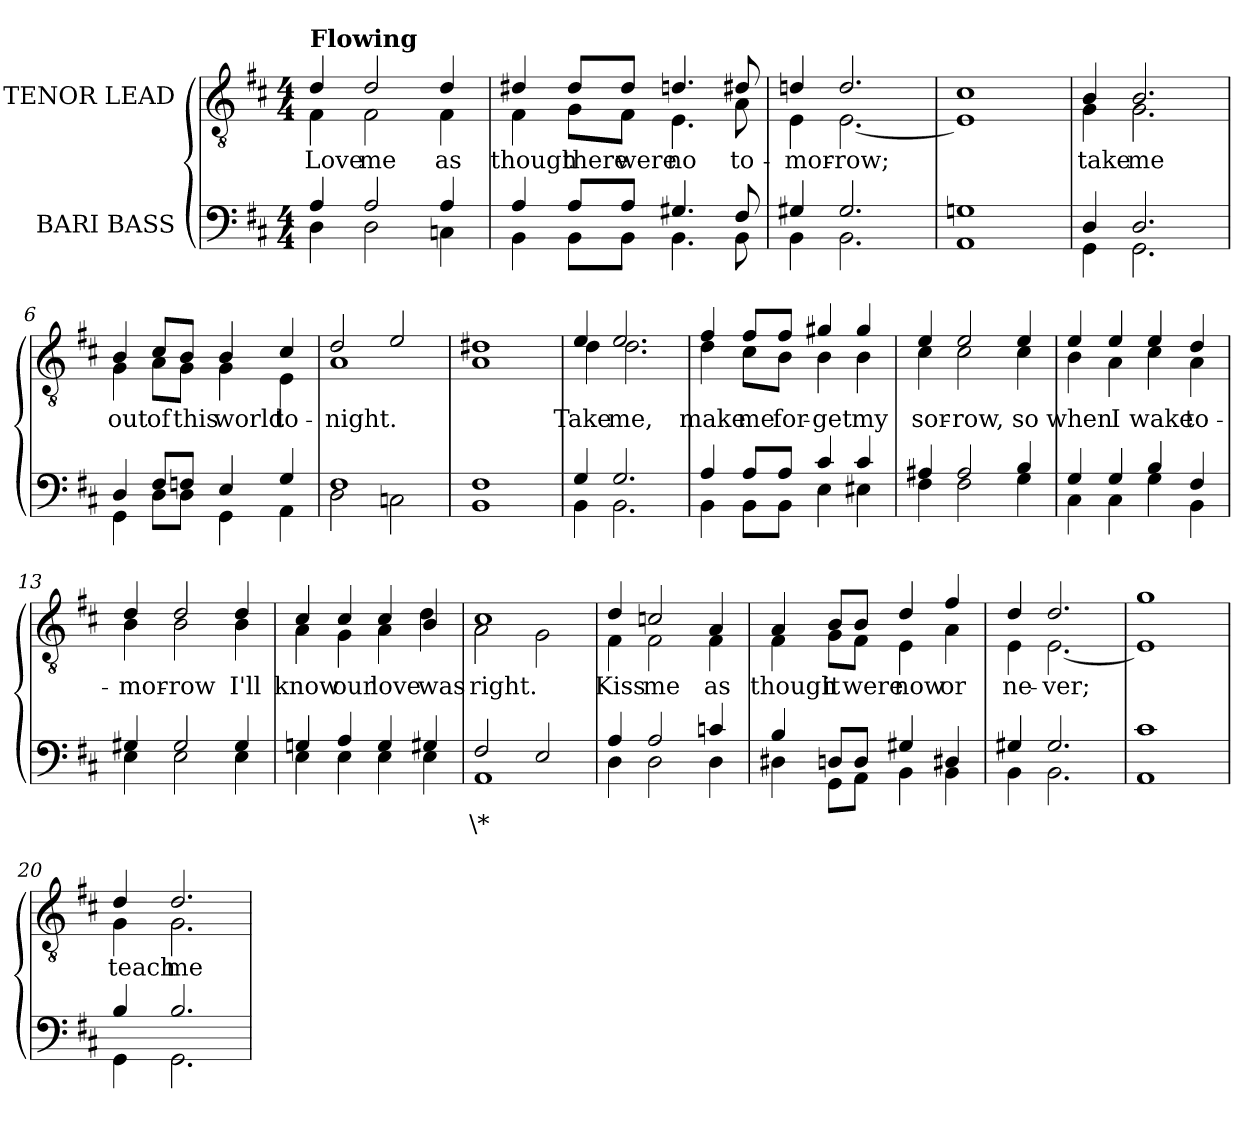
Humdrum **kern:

**kern	**text	**kern	**text
*part2	*part2	*part1	*part1
*staff2	*staff2	*staff1	*staff1
*I"BARI BASS	*	*I"TENOR LEAD	*
*clefF4	*	*clefGv2	*
*k[f#c#]	*	*k[f#c#]	*
*M4/4	*	*M4/4	*
=1	=1	=1	=1
*^	*	*^	*
!	!	!	!LO:TX:a:B:t=Flowing	!	!
4A/	4D\	.	4d/	4F#\	Love
2A/	2D\	.	2d/	2F#\	me
4A/	4Cn\	.	4d/	4F#\	as
=2	=2	=2	=2	=2	=2
4A/	4BB\	.	4d#X/	4F#\	though
8A/L	8BB\L	.	8d#/L	8G\L	there
8A/J	8BB\J	.	8d#/J	8F#\J	were
4.G#X/	4.BB\	.	4.dn/	4.E\	no
8F#/	8BB\	.	8d#X/	8A\	to-
=3	=3	=3	=3	=3	=3
4G#X/	4BB\	.	4dni/	4E\	-mor-
2.G#/	2.BB\	.	2.d/	[2.E\	-row;
=4	=4	=4	=4	=4	=4
1Gni	1AA	.	1c#	1E]	.
!!LO:LB:g=z	!!
=5	=5	=5	=5	=5	=5
4D/	4GG\	.	4B/	4G\	take
2.D/	2.GG\	.	2.B/	2.G\	me
=6	=6	=6	=6	=6	=6
4D/	4GG\	.	4B/	4G\	out
8F#/L	8D\L	.	8c#/L	8A\L	of
8Fn/J	8D\J	.	8B/J	8G\J	this
4E/	4GG\	.	4B/	4G\	world
4G/	4AA\	.	4c#/	4E\	to-
=7	=7	=7	=7	=7	=7
1F#	2D\	.	2d/	1A	-night.
.	2Cn\	.	2e/	.	.
=8	=8	=8	=8	=8	=8
1F#	1BB	.	1d#X	1A	.
!!LO:LB:g=z	!!
=9	=9	=9	=9	=9	=9
4G/	4BB\	.	4e/	4d\	Take
2.G/	2.BB\	.	2.e/	2.d\	me,
=10	=10	=10	=10	=10	=10
4A/	4BB\	.	4f#/	4d\	make
8A/L	8BB\L	.	8f#/L	8c#\L	me
8A/J	8BB\J	.	8f#/J	8B\J	for-
4c#/	4E\	.	4g#X/	4B\	-get
4c#/	4E#X\	.	4g#/	4B\	my
=11	=11	=11	=11	=11	=11
4A#X/	4F#\	.	4e/	4c#\	sor-
2A#/	2F#\	.	2e/	2c#\	-row,
4B/	4G\	.	4e/	4c#\	so
=12	=12	=12	=12	=12	=12
4G/	4C#\	.	4e/	4B\	when
4G/	4C#\	.	4e/	4A\	I
4B/	4G\	.	4e/	4c#\	wake
4F#/	4BB\	.	4d/	4A\	to-
!!LO:LB:g=z	!!
=13	=13	=13	=13	=13	=13
4G#X/	4E\	.	4d/	4B\	-mor-
2G#/	2E\	.	2d/	2B\	-row
4G#/	4E\	.	4d/	4B\	I'll
=14	=14	=14	=14	=14	=14
4Gni/	4E\	.	4c#/	4A\	know
4A/	4E\	.	4c#/	4G\	our
4G/	4E\	.	4c#/	4A\	love
4G#X/	4E\	.	4B/	4d\	was
=15	=15	=15	=15	=15	=15
2F#/	1AA	\*	1c#	2A\	right.
2E/	.	.	.	2G\	.
!!LO:PB:g=z	!!
=16	=16	=16	=16	=16	=16
4A/	4D\	.	4d/	4F#\	Kiss
2A/	2D\	.	2cn/	2F#\	me
4cn/	4D\	.	4A/	4F#\	as
=17	=17	=17	=17	=17	=17
4B/	4D#X\	.	4A/	4F#\	though
8Dni/L	8GG\L	.	8B/L	8G\L	it
8D/J	8AA\J	.	8B/J	8F#\J	were
4G#X/	4BB\	.	4d/	4E\	now
4D#X/	4BB\	.	4f#/	4A\	or
=18	=18	=18	=18	=18	=18
4G#X/	4BB\	.	4d/	4E\	ne-
2.G#/	2.BB\	.	2.d/	[2.E\	-ver;
=19	=19	=19	=19	=19	=19
1c#	1AA	.	1g	1E]	.
!!LO:LB:g=z	!!
=20	=20	=20	=20	=20	=20
4B/	4GG\	.	4d/	4G\	teach
2.B/	2.GG\	.	2.d/	2.G\	me
*v	*v	*	*	*	*
*	*	*v	*v	*
=	=	=	=
*-	*-	*-	*-
